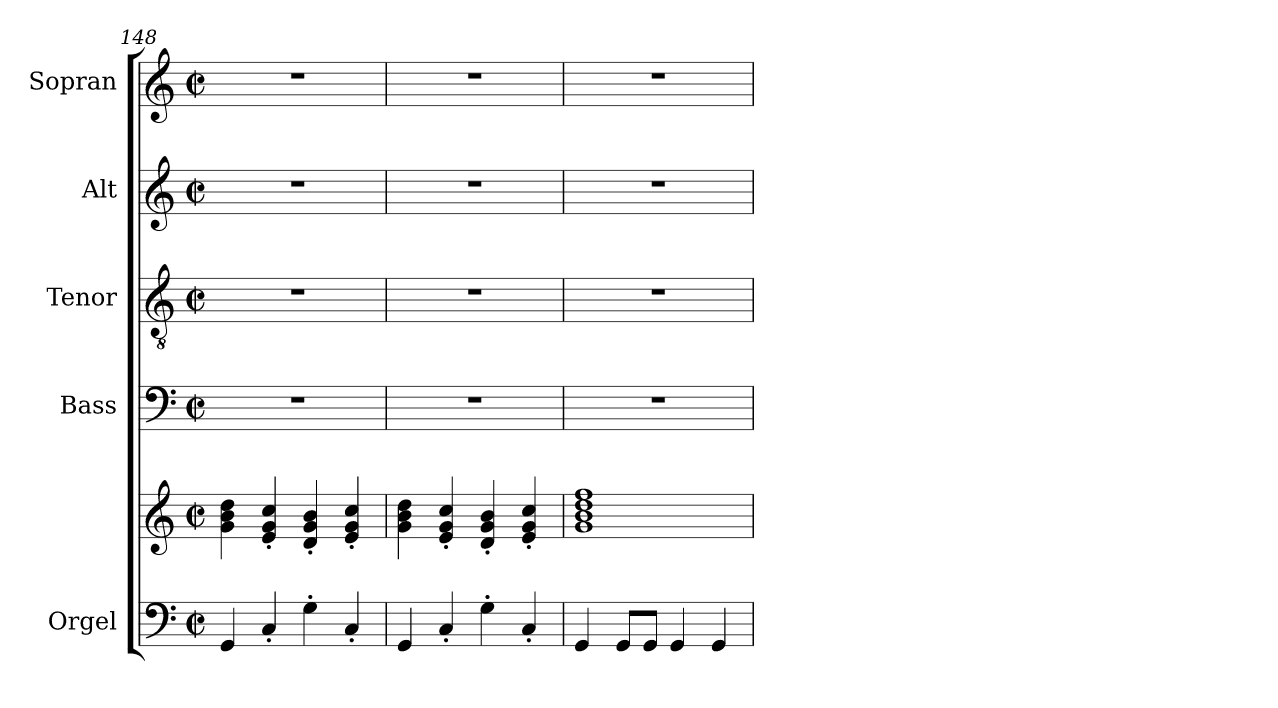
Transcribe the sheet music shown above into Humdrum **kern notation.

**kern	**kern	**kern	**kern	**kern	**kern
*part5	*part5	*part4	*part3	*part2	*part1
*staff6	*staff5	*staff4	*staff3	*staff2	*staff1
*I"Orgel	*	*I"Bass	*I"Tenor	*I"Alt	*I"Sopran
*I'Org.	*	*I'B.	*I'T.	*I'A.	*I'S.
*clefF4	*clefG2	*clefF4	*clefGv2	*clefG2	*clefG2
*k[]	*k[]	*k[]	*k[]	*k[]	*k[]
*C:	*C:	*C:	*C:	*C:	*C:
*M2/2	*M2/2	*M2/2	*M2/2	*M2/2	*M2/2
*met(c|)	*met(c|)	*met(c|)	*met(c|)	*met(c|)	*met(c|)
=148	=148	=148	=148	=148	=148
4GG/	4g\ 4b\ 4dd\	1r	1r	1r	1r
4C'</	4e/'< 4g/'< 4cc/'<	.	.	.	.
4G'>\	4d/'< 4g/'< 4b/'<	.	.	.	.
4C'</	4e/'< 4g/'< 4cc/'<	.	.	.	.
=149	=149	=149	=149	=149	=149
4GG/	4g\ 4b\ 4dd\	1r	1r	1r	1r
4C'</	4e/'< 4g/'< 4cc/'<	.	.	.	.
4G'>\	4d/'< 4g/'< 4b/'<	.	.	.	.
4C'</	4e/'< 4g/'< 4cc/'<	.	.	.	.
=150	=150	=150	=150	=150	=150
4GG/	1g 1b 1dd 1ff	1r	1r	1r	1r
8GG/L	.	.	.	.	.
8GG/J	.	.	.	.	.
4GG/	.	.	.	.	.
4GG/	.	.	.	.	.
=	=	=	=	=	=
*-	*-	*-	*-	*-	*-
